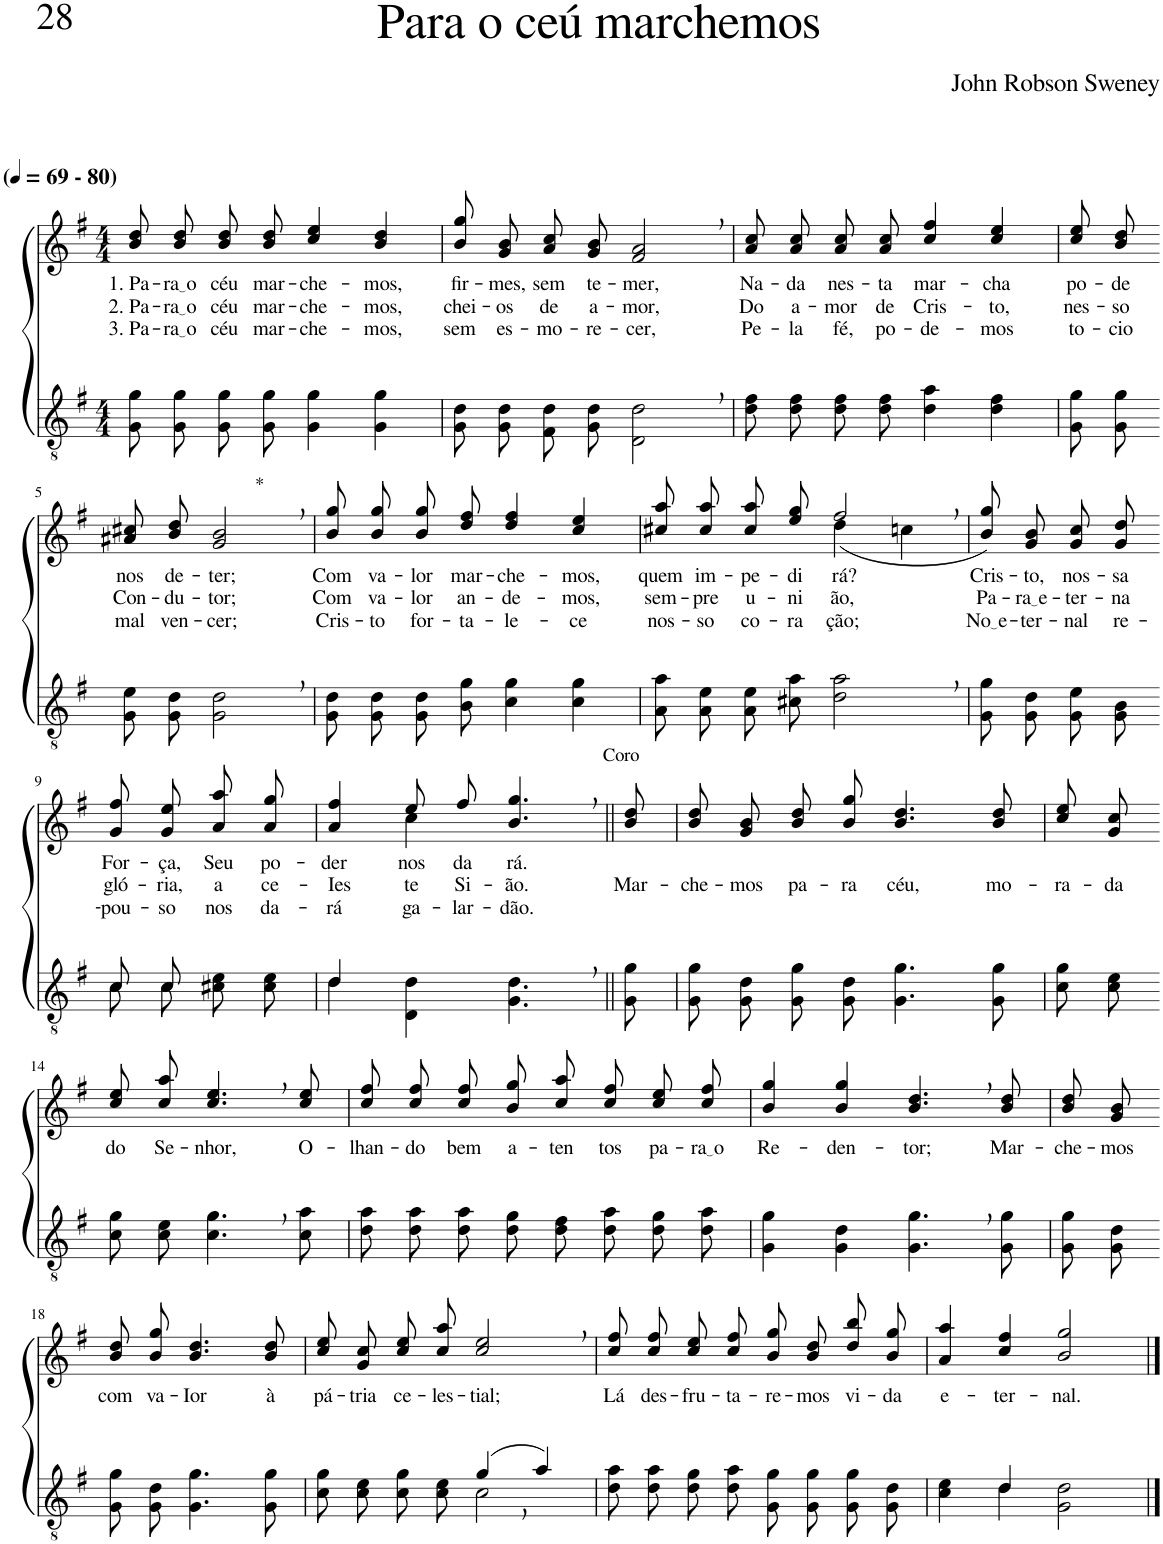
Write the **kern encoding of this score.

**kern	**kern	**text	**text	**text
*part2	*part1	*part1	*part1	*part1
*staff2	*staff1	*staff1	*staff1	*staff1
*I"Parte III e IV	*I"Parte I e II	*	*	*
*clefGv2	*clefG2	*	*	*
*Trd4c7	*Trd4c7	*	*	*
*k[f#]	*k[f#]	*	*	*
*M4/4	*M4/4	*	*	*
*MM69	*MM69	*	*	*
=1	=1	=1	=1	=1
!	!LO:TX:a:B:t=(	!	!	!
!	!LO:TX:a:B:t=- 80)	!	!	!
!	!	!LO:LY:b	!LO:LY:b	!LO:LY:b
8G\ 8g\L	8b\ 8dd\L	1. Pa-	2. Pa-	3. Pa-
!	!	!LO:LY:b	!LO:LY:b	!LO:LY:b
8G\ 8g\J	8b\ 8dd\J	ra o	ra o	ra o
!	!	!LO:LY:b	!LO:LY:b	!LO:LY:b
8G\ 8g\L	8b\ 8dd\L	céu	céu	céu
!	!	!LO:LY:b	!LO:LY:b	!LO:LY:b
8G\ 8g\J	8b\ 8dd\J	mar-	mar-	mar-
!	!	!LO:LY:b	!LO:LY:b	!LO:LY:b
4G\ 4g\	4cc/ 4ee/	-che-	-che-	-che-
!	!	!LO:LY:b	!LO:LY:b	!LO:LY:b
4G\ 4g\	4b/ 4dd/	-mos,	-mos,	-mos,
=2	=2	=2	=2	=2
!	!	!LO:LY:b	!LO:LY:b	!LO:LY:b
8G\ 8d\L	8b\ 8gg\L	fir-	chei-	sem
!	!	!LO:LY:b	!LO:LY:b	!LO:LY:b
8G\ 8d\J	8g\ 8b\J	-mes,	-os	es-
!	!	!LO:LY:b	!LO:LY:b	!LO:LY:b
8F#/ 8d/L	8a/ 8cc/L	sem	de	-mo-
!	!	!LO:LY:b	!LO:LY:b	!LO:LY:b
8G/ 8d/J	8g/ 8b/J	te-	a-	-re-
!	!	!LO:LY:b	!LO:LY:b	!LO:LY:b
2D\, 2d\,	2f#/, 2a/,	-mer,	-mor,	-cer,
=3	=3	=3	=3	=3
!	!	!LO:LY:b	!LO:LY:b	!LO:LY:b
8d\ 8f#\L	8a\ 8cc\L	Na-	Do	Pe-
!	!	!LO:LY:b	!LO:LY:b	!LO:LY:b
8d\ 8f#\J	8a\ 8cc\J	-da	a-	-la
!	!	!LO:LY:b	!LO:LY:b	!LO:LY:b
8d\ 8f#\L	8a\ 8cc\L	nes-	-mor	fé,
!	!	!LO:LY:b	!LO:LY:b	!LO:LY:b
8d\ 8f#\J	8a\ 8cc\J	-ta	de	po-
!	!	!LO:LY:b	!LO:LY:b	!LO:LY:b
4d\ 4a\	4cc/ 4ff#/	mar-	Cris-	-de-
!	!	!LO:LY:b	!LO:LY:b	!LO:LY:b
4d\ 4f#\	4cc/ 4ee/	-cha	-to,	-mos
=4	=4	=4	=4	=4
!	!	!LO:LY:b	!LO:LY:b	!LO:LY:b
8G\ 8g\L	8cc\ 8ee\L	po-	nes-	to-
!	!	!LO:LY:b	!LO:LY:b	!LO:LY:b
8G\ 8g\J	8b\ 8dd\J	-de	-so	-cio
!!LO:LB:g=z
=5-	=5-	=5-	=5-	=5-
!	!	!LO:LY:b	!LO:LY:b	!LO:LY:b
8G\ 8e\L	8a#X\ 8cc#X\L	nos	Con-	mal
!	!	!LO:LY:b	!LO:LY:b	!LO:LY:b
8G\ 8d\J	8b\ 8dd\J	de-	-du-	ven-
!	!LO:TX:a:t=*	!	!	!
!	!	!LO:LY:b	!LO:LY:b	!LO:LY:b
2G\, 2d\,	2g/, 2b/,	-ter;	-tor;	-cer;
=6	=6	=6	=6	=6
!	!	!LO:LY:b	!LO:LY:b	!LO:LY:b
8G\ 8d\L	8b\ 8gg\L	Com	Com	Cris-
!	!	!LO:LY:b	!LO:LY:b	!LO:LY:b
8G\ 8d\J	8b\ 8gg\J	va-	va-	-to
!	!	!LO:LY:b	!LO:LY:b	!LO:LY:b
8G\ 8d\L	8b\ 8gg\L	-lor	-lor	for-
!	!	!LO:LY:b	!LO:LY:b	!LO:LY:b
8B\ 8g\J	8dd\ 8ff#\J	mar-	an-	-ta-
!	!	!LO:LY:b	!LO:LY:b	!LO:LY:b
4c\ 4g\	4dd/ 4ff#/	-che-	-de-	-le-
!	!	!LO:LY:b	!LO:LY:b	!LO:LY:b
4c\ 4g\	4cc/ 4ee/	-mos,	-mos,	-ce
=7	=7	=7	=7	=7
!	!	!LO:LY:b	!LO:LY:b	!LO:LY:b
*	*^	*	*	*
8A\ 8a\L	8cc#X\ 8aa\L	2ryy	quem	sem-	nos-
!	!	!	!LO:LY:b	!LO:LY:b	!LO:LY:b
8A\ 8e\J	8cc#\ 8aa\J	.	im-	-pre	-so
!	!	!	!LO:LY:b	!LO:LY:b	!LO:LY:b
8A\ 8e\L	8cc#\ 8aa\L	.	-pe-	u-	co-
!	!	!	!LO:LY:b	!LO:LY:b	!LO:LY:b
8c#X\ 8a\J	8ee\ 8gg\J	.	-di-	-ni-	-ra-
!	!	!	!LO:LY:b	!LO:LY:b	!LO:LY:b
2d\, 2a\,	2ff#,/	(4dd\	-rá?	-ão,	-ção;
.	.	4ccn\	.	.	.
=8	=8	=8	=8	=8	=8
!	!	!	!LO:LY:b	!LO:LY:b	!LO:LY:b
*	*v	*v	*	*	*
8G\ 8g\L	8b\ 8gg\L)	Cris-	Pa-	No e
!	!	!LO:LY:b	!LO:LY:b	!LO:LY:b
8G\ 8d\J	8g\ 8b\J	-to,	ra e	-ter-
!	!	!LO:LY:b	!LO:LY:b	!LO:LY:b
8G/ 8e/L	8g\ 8cc\L	nos-	-ter-	-nal
!	!	!LO:LY:b	!LO:LY:b	!LO:LY:b
8G/ 8B/J	8g\ 8dd\J	-sa	-na	re-
!!LO:LB:g=z
=9-	=9-	=9-	=9-	=9-
*^	*	*	*	*
!	!	!	!LO:LY:b	!LO:LY:b	!LO:LY:b
8c\L	8c/L	8g\ 8ff#\L	For-	gló-	-pou-
!	!	!	!LO:LY:b	!LO:LY:b	!LO:LY:b
8c\J	8c/J	8g\ 8ee\J	-ça,	-ria,	-so
!	!	!	!LO:LY:b	!LO:LY:b	!LO:LY:b
8c#X\ 8e\L	4ryy	8a\ 8aa\L	Seu	a	nos
!	!	!	!LO:LY:b	!LO:LY:b	!LO:LY:b
8c#\ 8e\J	.	8a\ 8gg\J	po-	ce-	da-
=10	=10	=10	=10	=10	=10
!	!	!	!LO:LY:b	!LO:LY:b	!LO:LY:b
*	*	*^	*	*	*
4d/	4d\	4a/ 4ff#/	4ryy	-der	-Ies-	-rá
!	!	!	!	!LO:LY:b	!LO:LY:b	!LO:LY:b
2ryy	4D\ 4d\	8ee/L	4cc\	nos	-te	ga-
!	!	!	!	!LO:LY:b	!LO:LY:b	!LO:LY:b
.	.	8ff#/J	.	da	Si-	-lar-
!	!	!LO:TX:a:t=Coro	!	!	!	!
!	!	!	!	!LO:LY:b	!LO:LY:b	!LO:LY:b
.	4.G\ 4.d\	4.b/, 4.gg/,	4.ryy	rá.	-ão.	-dão.
8ryy	.	.	.	.	.	.
*v	*v	*	*	*	*	*
*	*v	*v	*	*	*
=11||	=11||	=11||	=11||	=11||
!	!	!	!LO:LY:b	!
8G\ 8g\	8b/ 8dd/	.	Mar-	.
=12	=12	=12	=12	=12
!	!	!	!LO:LY:b	!
8G\ 8g\L	8b\ 8dd\L	.	-che-	.
!	!	!	!LO:LY:b	!
8G\ 8d\J	8g\ 8b\J	.	-mos	.
!	!	!	!LO:LY:b	!
8G\ 8g\L	8b\ 8dd\L	.	pa-	.
!	!	!	!LO:LY:b	!
8G\ 8d\J	8b\ 8gg\J	.	-ra	.
!	!	!	!LO:LY:b	!
4.G\ 4.g\	4.b/ 4.dd/	.	céu,	.
!	!	!	!LO:LY:b	!
8G\ 8g\	8b/ 8dd/	.	mo-	.
=13	=13	=13	=13	=13
!	!	!	!LO:LY:b	!
8c\ 8g\L	8cc\ 8ee\L	.	-ra-	.
!	!	!	!LO:LY:b	!
8c\ 8e\J	8g\ 8cc\J	.	-da	.
!!LO:LB:g=z
=14-	=14-	=14-	=14-	=14-
!	!	!LO:LY:b	!	!
8c\ 8g\L	8cc\ 8ee\L	do	.	.
!	!	!LO:LY:b	!	!
8c\ 8e\J	8cc\ 8aa\J	Se-	.	.
!	!	!LO:LY:b	!	!
4.c\, 4.g\,	4.cc/, 4.ee/,	-nhor,	.	.
!	!	!LO:LY:b	!	!
8c\ 8a\	8cc/ 8ee/	O-	.	.
=15	=15	=15	=15	=15
!	!	!LO:LY:b	!	!
8d\ 8a\L	8cc\ 8ff#\L	-lhan-	.	.
!	!	!LO:LY:b	!	!
8d\ 8a\J	8cc\ 8ff#\J	-do	.	.
!	!	!LO:LY:b	!	!
8d\ 8a\L	8cc\ 8ff#\L	bem	.	.
!	!	!LO:LY:b	!	!
8d\ 8g\J	8b\ 8gg\J	a-	.	.
!	!	!LO:LY:b	!	!
8d\ 8f#\L	8cc\ 8aa\L	-ten	.	.
!	!	!LO:LY:b	!	!
8d\ 8a\J	8cc\ 8ff#\J	tos	.	.
!	!	!LO:LY:b	!	!
8d\ 8g\L	8cc\ 8ee\L	pa-	.	.
!	!	!LO:LY:b	!	!
8d\ 8a\J	8cc\ 8ff#\J	ra o	.	.
=16	=16	=16	=16	=16
!	!	!LO:LY:b	!	!
4G\ 4g\	4b/ 4gg/	Re-	.	.
!	!	!LO:LY:b	!	!
4G\ 4d\	4b/ 4gg/	-den-	.	.
!	!	!LO:LY:b	!	!
4.G\, 4.g\,	4.b/, 4.dd/,	-tor;	.	.
!	!	!LO:LY:b	!	!
8G\ 8g\	8b/ 8dd/	Mar-	.	.
=17	=17	=17	=17	=17
!	!	!LO:LY:b	!	!
8G\ 8g\L	8b\ 8dd\L	-che-	.	.
!	!	!LO:LY:b	!	!
8G\ 8d\J	8g\ 8b\J	-mos	.	.
!!LO:LB:g=z
=18-	=18-	=18-	=18-	=18-
!	!	!LO:LY:b	!	!
8G\ 8g\L	8b\ 8dd\L	com	.	.
!	!	!LO:LY:b	!	!
8G\ 8d\J	8b\ 8gg\J	va-	.	.
!	!	!LO:LY:b	!	!
4.G\ 4.g\	4.b/ 4.dd/	-Ior	.	.
!	!	!LO:LY:b	!	!
8G\ 8g\	8b/ 8dd/	à	.	.
=19	=19	=19	=19	=19
*^	*	*	*	*
!	!	!	!LO:LY:b	!	!
2ryy	8c\ 8g\L	8cc\ 8ee\L	pá-	.	.
!	!	!	!LO:LY:b	!	!
.	8c\ 8e\J	8g\ 8cc\J	-tria	.	.
!	!	!	!LO:LY:b	!	!
.	8c\ 8g\L	8cc\ 8ee\L	ce-	.	.
!	!	!	!LO:LY:b	!	!
.	8c\ 8e\J	8cc\ 8aa\J	-les-	.	.
!	!	!	!LO:LY:b	!	!
(4g,/	2c\	2cc/, 2ee/,	-tial;	.	.
4a/)	.	.	.	.	.
*v	*v	*	*	*	*
=20	=20	=20	=20	=20
!	!	!LO:LY:b	!	!
8d\ 8a\L	8cc\ 8ff#\L	Lá	.	.
!	!	!LO:LY:b	!	!
8d\ 8a\J	8cc\ 8ff#\J	des-	.	.
!	!	!LO:LY:b	!	!
8d\ 8g\L	8cc\ 8ee\L	-fru-	.	.
!	!	!LO:LY:b	!	!
8d\ 8a\J	8cc\ 8ff#\J	-ta-	.	.
!	!	!LO:LY:b	!	!
8G\ 8g\L	8b\ 8gg\L	-re-	.	.
!	!	!LO:LY:b	!	!
8G\ 8g\J	8b\ 8dd\J	-mos	.	.
!	!	!LO:LY:b	!	!
8G\ 8g\L	8dd\ 8bb\L	vi-	.	.
!	!	!LO:LY:b	!	!
8G\ 8d\J	8b\ 8gg\J	-da	.	.
=21	=21	=21	=21	=21
*^	*	*	*	*
!	!	!	!LO:LY:b	!	!
4ryy	4c\ 4e\	4a/ 4aa/	e-	.	.
!	!	!	!LO:LY:b	!	!
4d/	4d\	4cc/ 4ff#/	-ter-	.	.
!	!	!	!LO:LY:b	!	!
2ryy	2G\ 2d\	2b/ 2gg/	-nal.	.	.
*v	*v	*	*	*	*
==	==	==	==	==
*-	*-	*-	*-	*-
